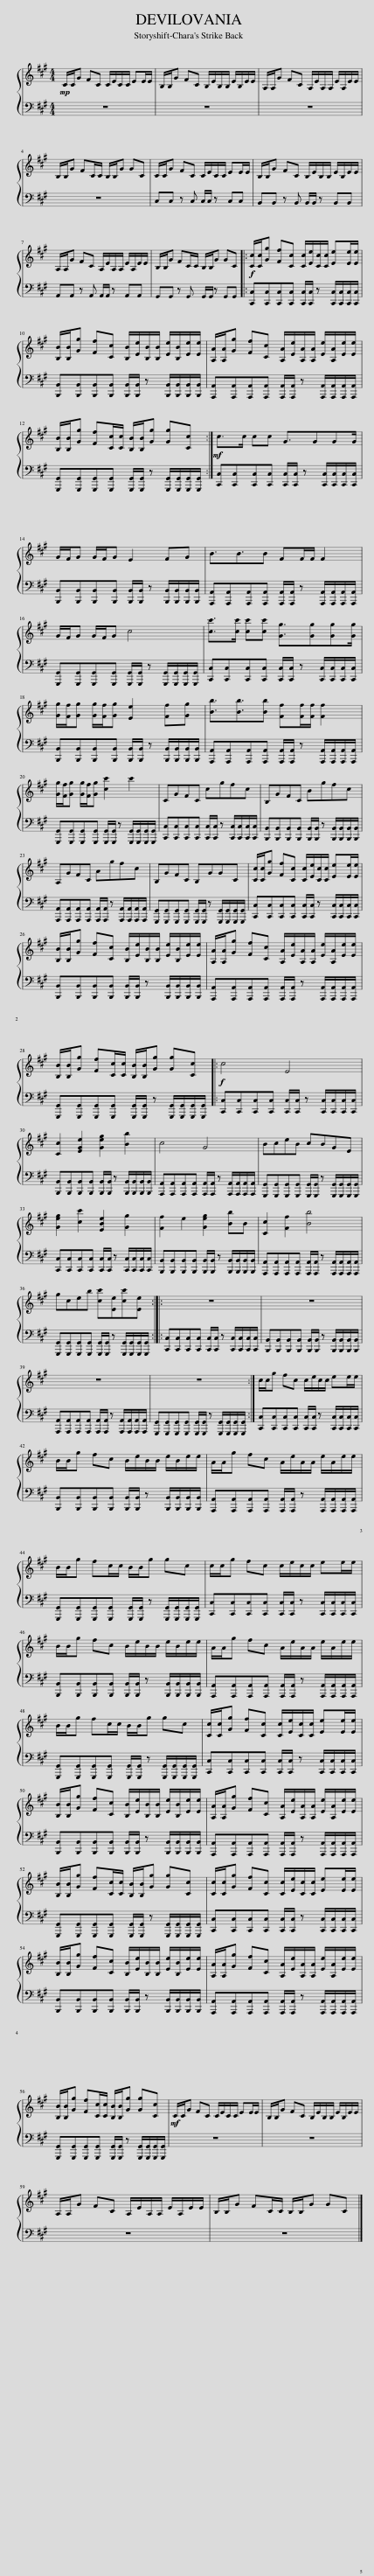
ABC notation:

X:1
%%score { 1 | 2 }
L:1/8
M:4/4
I:linebreak $
K:A
V:1 treble
V:2 bass
V:1
!mp! C/C/G FC C/E/C/C/ EE/E/ | B,/B,/G FC B,/E/B,/B,/ E/B,/E/E/ | A,/A,/G FC A,/E/A,/A,/ E/A,/E/E/ |$ B,/B,/G FC/C/ B,/B,/G GC | C/C/G FC C/E/C/C/ EE/E/ | %5
 B,/B,/G FC B,/E/B,/B,/ E/B,/E/E/ |$ A,/A,/G FC A,/E/A,/A,/ E/A,/E/E/ | B,/B,/G FC/C/ B,/B,/G GC |:!f! [Cc]/[Cc]/[Gg] [Ff][Cc] [Cc]/[Ee]/[Cc]/[Cc]/ [Ee][Ee]/[Ee]/ |$ [B,B]/[B,B]/[Gg] [Ff][Cc] [B,B]/[Ee]/[B,B]/[B,B]/ [Ee]/[B,B]/[Ee]/[Ee]/ | %10
 [A,A]/[A,A]/[Gg] [Ff][Cc] [A,A]/[Ee]/[A,A]/[A,A]/ [Ee]/[A,A]/[Ee]/[Ee]/ |$ [B,B]/[B,B]/[Gg] [Ff][Cc]/[Cc]/ [B,B]/[B,B]/[Gg] [Gg][Cc] :|!mf! c>c cc G3/2GGG/ |$ G/F/G G/F/G E2 FG | B3/2B3/2B FF/F/ F2 |$ %15
 G/F/G G/F/G c4 | [cc']>[cc'] [cc'][cc'] [Gg]3/2[Gg][Gg][Gg]/ |$ [Gg]/[Ff]/[Gg] [Gg]/[Ff]/[Gg] [Ee]2 [Ff][Gg] | [Bb]3/2[Bb]3/2[Bb] [Ff][Ff]/[Ff]/ [Ff]2 |$ [Gg]/[Ff]/[Gg] [Gg]/[Ff]/[Gg] [cc']2 c'2 | %20
 CGFC cgfc | B,GFC Bgfc |$ A,GFC Agfc | B,GFC B,GGC | [Cc]/[Cc]/[Gg] [Ff][Cc] [Cc]/[Ee]/[Cc]/[Cc]/ [Ee][Ee]/[Ee]/ |$ %25
 [B,B]/[B,B]/[Gg] [Ff][Cc] [B,B]/[Ee]/[B,B]/[B,B]/ [Ee]/[B,B]/[Ee]/[Ee]/ | [A,A]/[A,A]/[Gg] [Ff][Cc] [A,A]/[Ee]/[A,A]/[A,A]/ [Ee]/[A,A]/[Ee]/[Ee]/ |$ [B,B]/[B,B]/[Gg] [Ff][Cc]/[Cc]/ [B,B]/[B,B]/[Gg] [Gg][Cc] |:!f! c4 E4 |$ [Cc]2 [EGe]2 [Geg]2 [Bb]2 | %30
 c4 G4 | BceB cBGE |$ [Geg]2 [cc']2 [EBe]2 [Gg]2 | [Ff]2 e2 [Geg]2 [Bb]B | [Cc]2 [Ff]2 [Bb]4 |$ %35
 gceb [cc'][Ee][cc'][Ee] :: z8 | z8 |$ z8 | z8 :| %40
 c/c/g fc c/e/c/c/ ee/e/ |$ B/B/g fc B/e/B/B/ e/B/e/e/ | A/A/g fc A/e/A/A/ e/A/e/e/ |$ B/B/g fc/c/ B/B/g gc | c/c/g fc c/e/c/c/ ee/e/ |$ %45
 B/B/g fc B/e/B/B/ e/B/e/e/ | A/A/g fc A/e/A/A/ e/A/e/e/ |$ B/B/g fc/c/ B/B/g gc | [Cc]/[Cc]/[Gg] [Ff][Cc] [Cc]/[Ee]/[Cc]/[Cc]/ [Ee][Ee]/[Ee]/ |$ [B,B]/[B,B]/[Gg] [Ff][Cc] [B,B]/[Ee]/[B,B]/[B,B]/ [Ee]/[B,B]/[Ee]/[Ee]/ | %50
 [A,A]/[A,A]/[Gg] [Ff][Cc] [A,A]/[Ee]/[A,A]/[A,A]/ [Ee]/[A,A]/[Ee]/[Ee]/ |$ [B,B]/[B,B]/[Gg] [Ff][Cc]/[Cc]/ [B,B]/[B,B]/[Gg] [Gg][Cc] | [Cc]/[Cc]/[Gg] [Ff][Cc] [Cc]/[Ee]/[Cc]/[Cc]/ [Ee][Ee]/[Ee]/ |$ [B,B]/[B,B]/[Gg] [Ff][Cc] [B,B]/[Ee]/[B,B]/[B,B]/ [Ee]/[B,B]/[Ee]/[Ee]/ | [A,A]/[A,A]/[Gg] [Ff][Cc] [A,A]/[Ee]/[A,A]/[A,A]/ [Ee]/[A,A]/[Ee]/[Ee]/ |$ %55
 [B,B]/[B,B]/[Gg] [Ff][Cc]/[Cc]/ [B,B]/[B,B]/[Gg] [Gg][Cc] |!mf! C/C/G FC C/E/C/C/ EE/E/ | B,/B,/G FC B,/E/B,/B,/ E/B,/E/E/ |$ A,/A,/G FC A,/E/A,/A,/ E/A,/E/E/ | B,/B,/G FC/C/ B,/B,/G GC |] %60
V:2
 z8 | z8 | z8 |$ z8 | C,C, z C, C,/C,/ z C,C, | %5
 B,,B,, z B,, B,,/B,,/ z B,,B,, |$ A,,A,, z A,, A,,/A,,/ z A,,A,, | G,,G,, z G,, G,,/G,,/ z G,,G,, |: [C,,C,][C,,C,][C,,C,][C,,C,] [C,,C,]/[C,,C,]/ z [C,,C,]/[C,,C,]/[C,,C,]/[C,,C,]/ |$ [B,,,B,,][B,,,B,,][B,,,B,,][B,,,B,,] [B,,,B,,]/[B,,,B,,]/ z [B,,,B,,]/[B,,,B,,]/[B,,,B,,]/[B,,,B,,]/ | %10
 [A,,,A,,][A,,,A,,][A,,,A,,][A,,,A,,] [A,,,A,,]/[A,,,A,,]/ z [A,,,A,,]/[A,,,A,,]/[A,,,A,,]/[A,,,A,,]/ |$ [G,,,G,,][G,,,G,,][G,,,G,,][G,,,G,,] [G,,,G,,]/[G,,,G,,]/ z [G,,,G,,]/[G,,,G,,]/[G,,,G,,]/[G,,,G,,]/ :| [C,,C,][C,,C,][C,,C,][C,,C,] [C,,C,]/[C,,C,]/ z [C,,C,]/[C,,C,]/[C,,C,]/[C,,C,]/ |$ [B,,,B,,][B,,,B,,][B,,,B,,][B,,,B,,] [B,,,B,,]/[B,,,B,,]/ z [B,,,B,,]/[B,,,B,,]/[B,,,B,,]/[B,,,B,,]/ | [A,,,A,,][A,,,A,,][A,,,A,,][A,,,A,,] [A,,,A,,]/[A,,,A,,]/ z [A,,,A,,]/[A,,,A,,]/[A,,,A,,]/[A,,,A,,]/ |$ %15
 [G,,,G,,][G,,,G,,][G,,,G,,][G,,,G,,] [G,,,G,,]/[G,,,G,,]/ z [G,,,G,,]/[G,,,G,,]/[G,,,G,,]/[G,,,G,,]/ | [C,,C,][C,,C,][C,,C,][C,,C,] [C,,C,]/[C,,C,]/ z [C,,C,]/[C,,C,]/[C,,C,]/[C,,C,]/ |$ [B,,,B,,][B,,,B,,][B,,,B,,][B,,,B,,] [B,,,B,,]/[B,,,B,,]/ z [B,,,B,,]/[B,,,B,,]/[B,,,B,,]/[B,,,B,,]/ | [A,,,A,,][A,,,A,,][A,,,A,,][A,,,A,,] [A,,,A,,]/[A,,,A,,]/ z [A,,,A,,]/[A,,,A,,]/[A,,,A,,]/[A,,,A,,]/ |$ [G,,,G,,][G,,,G,,][G,,,G,,][G,,,G,,] [G,,,G,,]/[G,,,G,,]/ z [G,,,G,,]/[G,,,G,,]/[G,,,G,,]/[G,,,G,,]/ | %20
 [C,,C,][C,,C,][C,,C,][C,,C,] [C,,C,]/[C,,C,]/ z [C,,C,]/[C,,C,]/[C,,C,]/[C,,C,]/ | [B,,,B,,][B,,,B,,][B,,,B,,][B,,,B,,] [B,,,B,,]/[B,,,B,,]/ z [B,,,B,,]/[B,,,B,,]/[B,,,B,,]/[B,,,B,,]/ |$ [A,,,A,,][A,,,A,,][A,,,A,,][A,,,A,,] [A,,,A,,]/[A,,,A,,]/ z [A,,,A,,]/[A,,,A,,]/[A,,,A,,]/[A,,,A,,]/ | [G,,,G,,][G,,,G,,][G,,,G,,][G,,,G,,] [G,,,G,,]/[G,,,G,,]/ z [G,,,G,,]/[G,,,G,,]/[G,,,G,,]/[G,,,G,,]/ | [C,,C,][C,,C,][C,,C,][C,,C,] [C,,C,]/[C,,C,]/ z [C,,C,]/[C,,C,]/[C,,C,]/[C,,C,]/ |$ %25
 [B,,,B,,][B,,,B,,][B,,,B,,][B,,,B,,] [B,,,B,,]/[B,,,B,,]/ z [B,,,B,,]/[B,,,B,,]/[B,,,B,,]/[B,,,B,,]/ | [A,,,A,,][A,,,A,,][A,,,A,,][A,,,A,,] [A,,,A,,]/[A,,,A,,]/ z [A,,,A,,]/[A,,,A,,]/[A,,,A,,]/[A,,,A,,]/ |$ [G,,,G,,][G,,,G,,][G,,,G,,][G,,,G,,] [G,,,G,,]/[G,,,G,,]/ z [G,,,G,,]/[G,,,G,,]/[G,,,G,,]/[G,,,G,,]/ |: [C,,C,][C,,C,][C,,C,][C,,C,] [C,,C,]/[C,,C,]/ z [C,,C,]/[C,,C,]/[C,,C,]/[C,,C,]/ |$ [B,,,B,,][B,,,B,,][B,,,B,,][B,,,B,,] [B,,,B,,]/[B,,,B,,]/ z [B,,,B,,]/[B,,,B,,]/[B,,,B,,]/[B,,,B,,]/ | %30
 [A,,,A,,][A,,,A,,][A,,,A,,][A,,,A,,] [A,,,A,,]/[A,,,A,,]/ z [A,,,A,,]/[A,,,A,,]/[A,,,A,,]/[A,,,A,,]/ | [G,,,G,,][G,,,G,,][G,,,G,,][G,,,G,,] [G,,,G,,]/[G,,,G,,]/ z [G,,,G,,]/[G,,,G,,]/[G,,,G,,]/[G,,,G,,]/ |$ [C,,C,][C,,C,][C,,C,][C,,C,] [C,,C,]/[C,,C,]/ z [C,,C,]/[C,,C,]/[C,,C,]/[C,,C,]/ | [B,,,B,,][B,,,B,,][B,,,B,,][B,,,B,,] [B,,,B,,]/[B,,,B,,]/ z [B,,,B,,]/[B,,,B,,]/[B,,,B,,]/[B,,,B,,]/ | [A,,,A,,][A,,,A,,][A,,,A,,][A,,,A,,] [A,,,A,,]/[A,,,A,,]/ z [A,,,A,,]/[A,,,A,,]/[A,,,A,,]/[A,,,A,,]/ |$ %35
 [G,,,G,,][G,,,G,,][G,,,G,,][G,,,G,,] [G,,,G,,]/[G,,,G,,]/ z [G,,,G,,]/[G,,,G,,]/[G,,,G,,]/[G,,,G,,]/ :: [C,,C,][C,,C,][C,,C,][C,,C,] [C,,C,]/[C,,C,]/ z [C,,C,]/[C,,C,]/[C,,C,]/[C,,C,]/ | [B,,,B,,][B,,,B,,][B,,,B,,][B,,,B,,] [B,,,B,,]/[B,,,B,,]/ z [B,,,B,,]/[B,,,B,,]/[B,,,B,,]/[B,,,B,,]/ |$ [A,,,A,,][A,,,A,,][A,,,A,,][A,,,A,,] [A,,,A,,]/[A,,,A,,]/ z [A,,,A,,]/[A,,,A,,]/[A,,,A,,]/[A,,,A,,]/ | [G,,,G,,][G,,,G,,][G,,,G,,][G,,,G,,] [G,,,G,,]/[G,,,G,,]/ z [G,,,G,,]/[G,,,G,,]/[G,,,G,,]/[G,,,G,,]/ :| %40
 [C,,C,][C,,C,][C,,C,][C,,C,] [C,,C,]/[C,,C,]/ z [C,,C,]/[C,,C,]/[C,,C,]/[C,,C,]/ |$ [B,,,B,,][B,,,B,,][B,,,B,,][B,,,B,,] [B,,,B,,]/[B,,,B,,]/ z [B,,,B,,]/[B,,,B,,]/[B,,,B,,]/[B,,,B,,]/ | [A,,,A,,][A,,,A,,][A,,,A,,][A,,,A,,] [A,,,A,,]/[A,,,A,,]/ z [A,,,A,,]/[A,,,A,,]/[A,,,A,,]/[A,,,A,,]/ |$ [G,,,G,,][G,,,G,,][G,,,G,,][G,,,G,,] [G,,,G,,]/[G,,,G,,]/ z [G,,,G,,]/[G,,,G,,]/[G,,,G,,]/[G,,,G,,]/ | [C,,C,][C,,C,][C,,C,][C,,C,] [C,,C,]/[C,,C,]/ z [C,,C,]/[C,,C,]/[C,,C,]/[C,,C,]/ |$ %45
 [B,,,B,,][B,,,B,,][B,,,B,,][B,,,B,,] [B,,,B,,]/[B,,,B,,]/ z [B,,,B,,]/[B,,,B,,]/[B,,,B,,]/[B,,,B,,]/ | [A,,,A,,][A,,,A,,][A,,,A,,][A,,,A,,] [A,,,A,,]/[A,,,A,,]/ z [A,,,A,,]/[A,,,A,,]/[A,,,A,,]/[A,,,A,,]/ |$ [G,,,G,,][G,,,G,,][G,,,G,,][G,,,G,,] [G,,,G,,]/[G,,,G,,]/ z [G,,,G,,]/[G,,,G,,]/[G,,,G,,]/[G,,,G,,]/ | [C,,C,][C,,C,][C,,C,][C,,C,] [C,,C,]/[C,,C,]/ z [C,,C,]/[C,,C,]/[C,,C,]/[C,,C,]/ |$ [B,,,B,,][B,,,B,,][B,,,B,,][B,,,B,,] [B,,,B,,]/[B,,,B,,]/ z [B,,,B,,]/[B,,,B,,]/[B,,,B,,]/[B,,,B,,]/ | %50
 [A,,,A,,][A,,,A,,][A,,,A,,][A,,,A,,] [A,,,A,,]/[A,,,A,,]/ z [A,,,A,,]/[A,,,A,,]/[A,,,A,,]/[A,,,A,,]/ |$ [G,,,G,,][G,,,G,,][G,,,G,,][G,,,G,,] [G,,,G,,]/[G,,,G,,]/ z [G,,,G,,]/[G,,,G,,]/[G,,,G,,]/[G,,,G,,]/ | [C,,C,][C,,C,][C,,C,][C,,C,] [C,,C,]/[C,,C,]/ z [C,,C,]/[C,,C,]/[C,,C,]/[C,,C,]/ |$ [B,,,B,,][B,,,B,,][B,,,B,,][B,,,B,,] [B,,,B,,]/[B,,,B,,]/ z [B,,,B,,]/[B,,,B,,]/[B,,,B,,]/[B,,,B,,]/ | [A,,,A,,][A,,,A,,][A,,,A,,][A,,,A,,] [A,,,A,,]/[A,,,A,,]/ z [A,,,A,,]/[A,,,A,,]/[A,,,A,,]/[A,,,A,,]/ |$ %55
 [G,,,G,,][G,,,G,,][G,,,G,,][G,,,G,,] [G,,,G,,]/[G,,,G,,]/ z [G,,,G,,]/[G,,,G,,]/[G,,,G,,]/[G,,,G,,]/ | z8 | z8 |$ z8 | z8 |] %60
